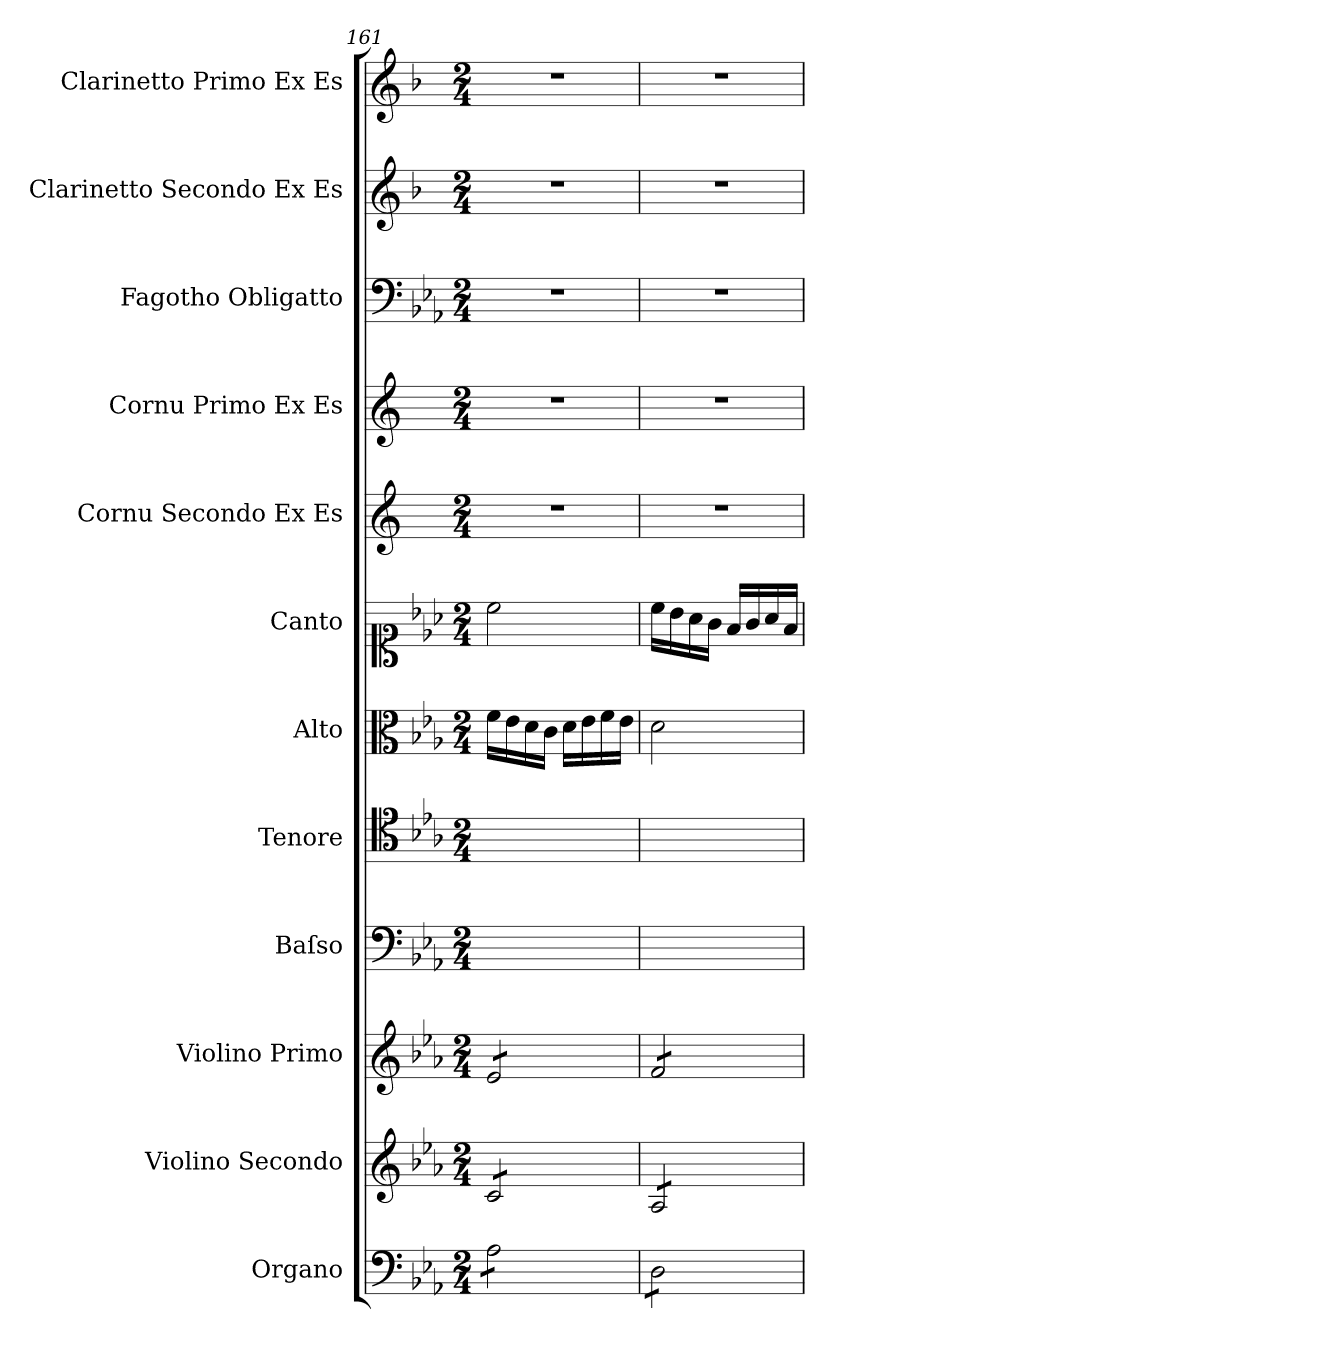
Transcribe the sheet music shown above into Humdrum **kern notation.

**kern	**kern	**kern	**kern	**kern	**kern	**kern	**kern	**kern	**kern	**kern	**kern
*part12	*part11	*part10	*part9	*part8	*part7	*part6	*part5	*part4	*part3	*part2	*part1
*staff12	*staff11	*staff10	*staff9	*staff8	*staff7	*staff6	*staff5	*staff4	*staff3	*staff2	*staff1
*I"Organo	*I"Violino Secondo	*I"Violino Primo	*I"Baſso	*I"Tenore	*I"Alto	*I"Canto	*I"Cornu Secondo Ex Es	*I"Cornu Primo Ex Es	*I"Fagotho Obligatto	*I"Clarinetto Secondo Ex Es	*I"Clarinetto Primo Ex Es
*I'Org	*	*I'Vno I	*I'B.	*I'T.	*I'A.	*I'C.	*	*I'Cor I	*I'Fag.	*	*I'Cor I
*clefF4	*clefG2	*clefG2	*clefF4	*clefC4	*clefC3	*clefC1	*clefG2	*clefG2	*clefF4	*clefG2	*clefG2
*	*	*	*	*	*	*	*ITrd5c9	*ITrd5c9	*	*ITrd1c2	*ITrd1c2
*k[b-e-a-]	*k[b-e-a-]	*k[b-e-a-]	*k[b-e-a-]	*k[b-e-a-]	*k[b-e-a-]	*k[b-e-a-]	*k[b-e-a-]	*k[b-e-a-]	*k[b-e-a-]	*k[b-e-a-]	*k[b-e-a-]
*c:	*c:	*c:	*c:	*c:	*c:	*c:	*c:	*c:	*c:	*c:	*c:
*M2/4	*M2/4	*M2/4	*M2/4	*M2/4	*M2/4	*M2/4	*M2/4	*M2/4	*M2/4	*M2/4	*M2/4
=161	=161	=161	=161	=161	=161	=161	=161	=161	=161	=161	=161
*tremolo	*	*	*	*	*	*	*	*	*	*	*
*	*tremolo	*	*	*	*	*	*	*	*	*	*
*	*	*tremolo	*	*	*	*	*	*	*	*	*
8A-\L	8c/L	8e-/L	2ryy	2ryy	16f\LL	2cc\	2r	2r	2r	2r	2r
.	.	.	.	.	16e-\	.	.	.	.	.	.
8A-\	8c/	8e-/	.	.	16d\	.	.	.	.	.	.
.	.	.	.	.	16c\JJ	.	.	.	.	.	.
8A-\	8c/	8e-/	.	.	16d\LL	.	.	.	.	.	.
.	.	.	.	.	16e-\	.	.	.	.	.	.
8A-\J	8c/J	8e-/J	.	.	16f\	.	.	.	.	.	.
.	.	.	.	.	16e-\JJ	.	.	.	.	.	.
=162	=162	=162	=162	=162	=162	=162	=162	=162	=162	=162	=162
8D\L	8A-/L	8f/L	2ryy	2ryy	2d\	16cc\LL	2r	2r	2r	2r	2r
.	.	.	.	.	.	16b-\	.	.	.	.	.
8D\	8A-/	8f/	.	.	.	16a-\	.	.	.	.	.
.	.	.	.	.	.	16g\JJ	.	.	.	.	.
8D\	8A-/	8f/	.	.	.	16f/LL	.	.	.	.	.
.	.	.	.	.	.	16g/	.	.	.	.	.
8D\J	8A-/J	8f/J	.	.	.	16a-/	.	.	.	.	.
*	*	*Xtremolo	*	*	*	*	*	*	*	*	*
*	*Xtremolo	*	*	*	*	*	*	*	*	*	*
*Xtremolo	*	*	*	*	*	*	*	*	*	*	*
.	.	.	.	.	.	16f/JJ	.	.	.	.	.
=	=	=	=	=	=	=	=	=	=	=	=
*-	*-	*-	*-	*-	*-	*-	*-	*-	*-	*-	*-
